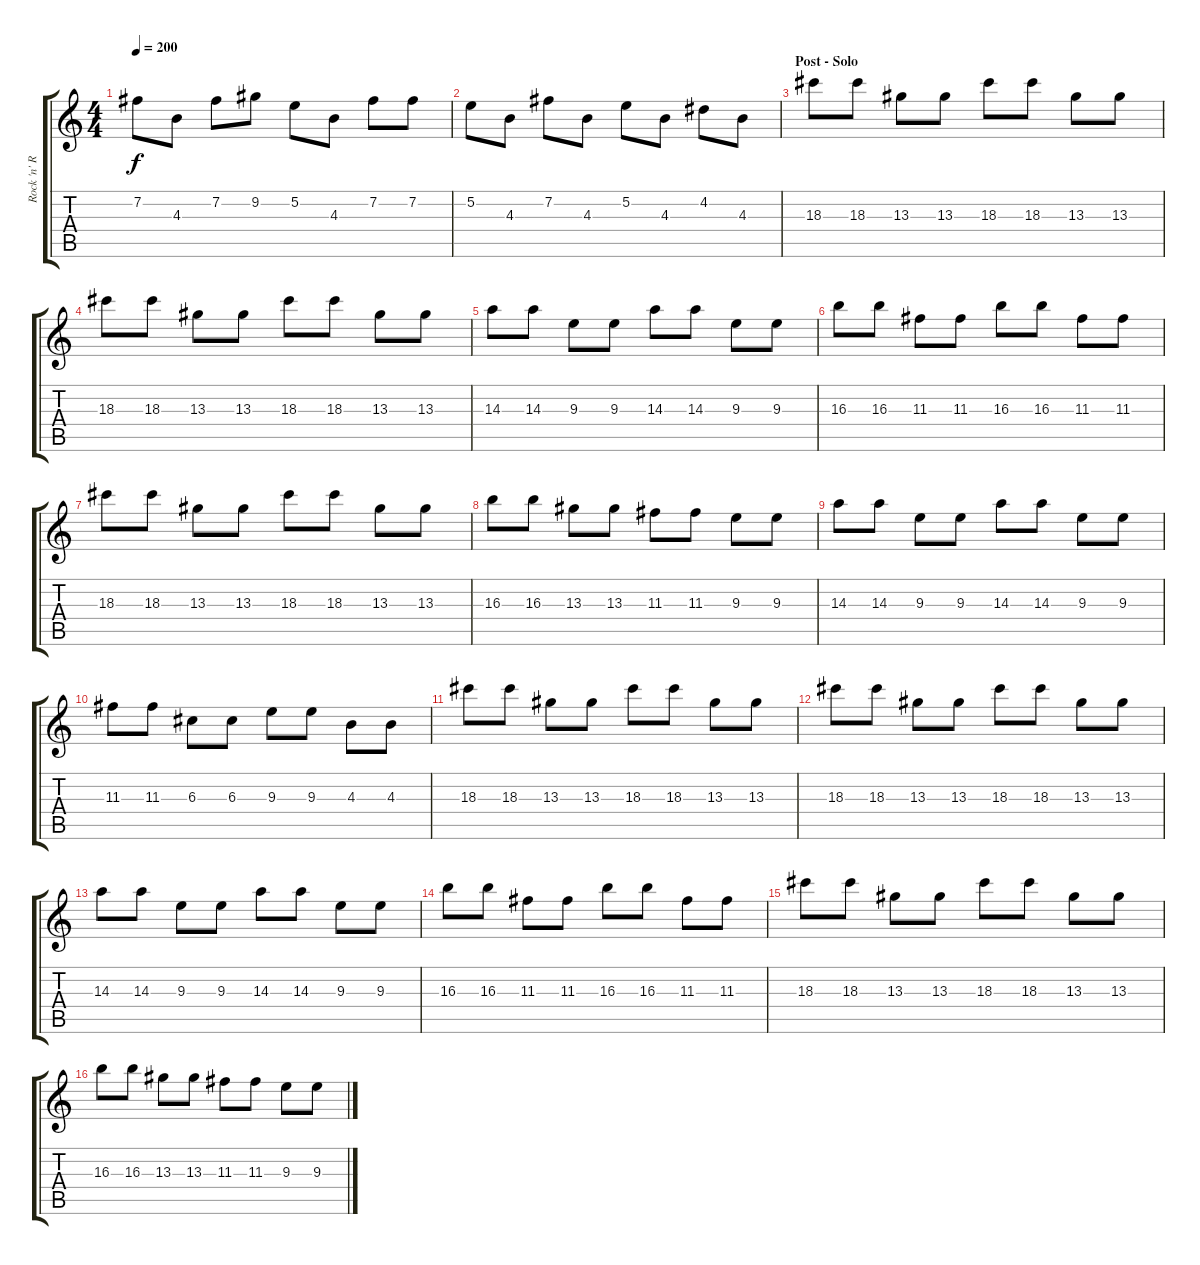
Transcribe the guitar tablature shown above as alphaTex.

\track ("Rock 'n' Rolf" "Rock 'n' R") {instrument distortionguitar}
\staff {score tabs}
\tuning (E4 B3 G3 D3 A2 E2) {hide}
\ts (4 4)
\tempo 200
\clef g2
\ks c
7.2.8{dy f} 4.3.8 7.2.8 9.2.8 5.2.8 4.3.8 7.2.8 7.2.8 |
5.2.8 4.3.8 7.2.8 4.3.8 5.2.8 4.3.8 4.2.8 4.3.8 |
\section ("" "Post - Solo")
18.3.8{volume 13} 18.3.8 13.3.8 13.3.8 18.3.8 18.3.8 13.3.8 13.3.8 |
18.3.8 18.3.8 13.3.8 13.3.8 18.3.8 18.3.8 13.3.8 13.3.8 |
14.3.8 14.3.8 9.3.8 9.3.8 14.3.8 14.3.8 9.3.8 9.3.8 |
16.3.8 16.3.8 11.3.8 11.3.8 16.3.8 16.3.8 11.3.8 11.3.8 |
18.3.8 18.3.8 13.3.8 13.3.8 18.3.8 18.3.8 13.3.8 13.3.8 |
16.3.8 16.3.8 13.3.8 13.3.8 11.3.8 11.3.8 9.3.8 9.3.8 |
14.3.8 14.3.8 9.3.8 9.3.8 14.3.8 14.3.8 9.3.8 9.3.8 |
11.3.8 11.3.8 6.3.8 6.3.8 9.3.8 9.3.8 4.3.8 4.3.8 |
18.3.8 18.3.8 13.3.8 13.3.8 18.3.8 18.3.8 13.3.8 13.3.8 |
18.3.8 18.3.8 13.3.8 13.3.8 18.3.8 18.3.8 13.3.8 13.3.8 |
14.3.8 14.3.8 9.3.8 9.3.8 14.3.8 14.3.8 9.3.8 9.3.8 |
16.3.8 16.3.8 11.3.8 11.3.8 16.3.8 16.3.8 11.3.8 11.3.8 |
18.3.8 18.3.8 13.3.8 13.3.8 18.3.8 18.3.8 13.3.8 13.3.8 |
16.3.8 16.3.8 13.3.8 13.3.8 11.3.8 11.3.8 9.3.8 9.3.8
